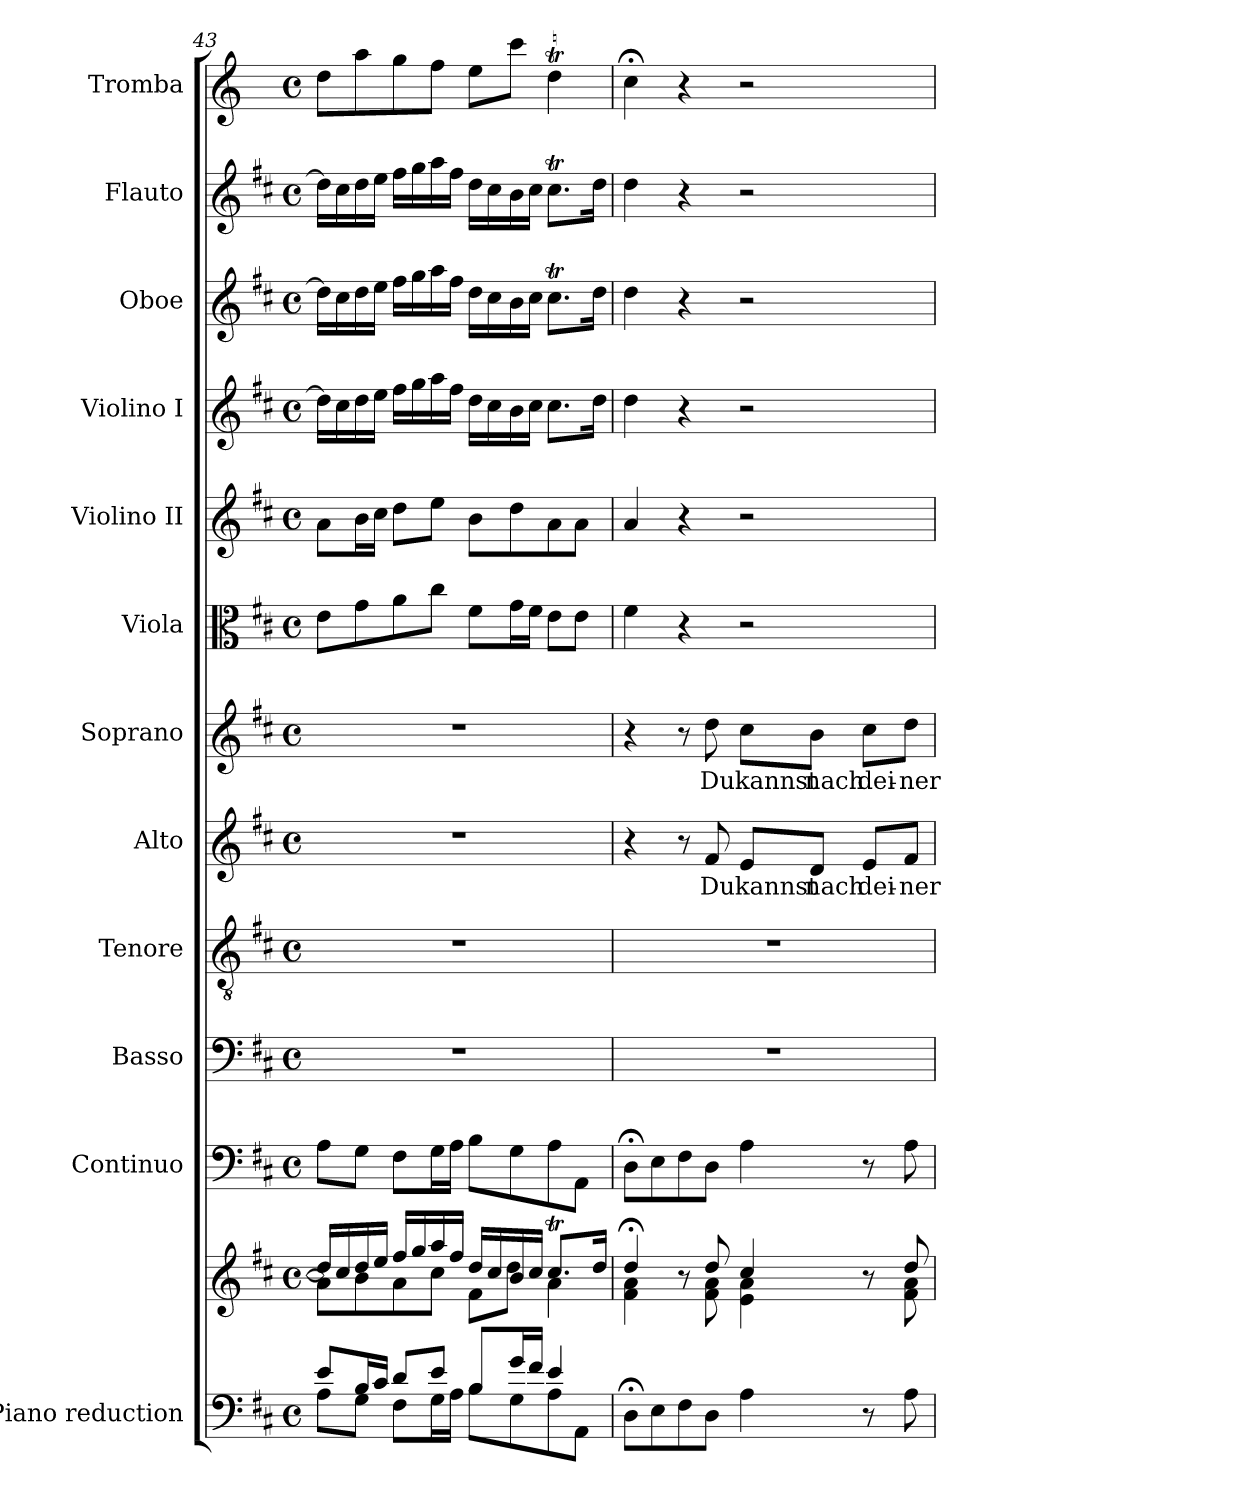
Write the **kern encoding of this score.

**kern	**kern	**kern	**kern	**kern	**kern	**text	**kern	**text	**kern	**kern	**kern	**kern	**kern	**kern
*part12	*part12	*part11	*part10	*part9	*part8	*part8	*part7	*part7	*part6	*part5	*part4	*part3	*part2	*part1
*staff13	*staff12	*staff11	*staff10	*staff9	*staff8	*staff8	*staff7	*staff7	*staff6	*staff5	*staff4	*staff3	*staff2	*staff1
*I"Piano reduction	*	*I"Continuo	*I"Basso	*I"Tenore	*I"Alto	*	*I"Soprano	*	*I"Viola	*I"Violino II	*I"Violino I	*I"Oboe	*I"Flauto	*I"Tromba
*I'Pno	*	*	*	*	*	*	*	*	*I'Vla	*I'Vln	*I'Vln	*I'Ob	*I'Fl	*
*clefF4	*clefG2	*clefF4	*clefF4	*clefGv2	*clefG2	*	*clefG2	*	*clefC3	*clefG2	*clefG2	*clefG2	*clefG2	*clefG2
*	*	*	*	*	*	*	*	*	*	*	*	*	*	*ITrd-1c-2
*k[f#c#]	*k[f#c#]	*k[f#c#]	*k[f#c#]	*k[f#c#]	*k[f#c#]	*	*k[f#c#]	*	*k[f#c#]	*k[f#c#]	*k[f#c#]	*k[f#c#]	*k[f#c#]	*k[f#c#]
*M4/4	*M4/4	*M4/4	*M4/4	*M4/4	*M4/4	*	*M4/4	*	*M4/4	*M4/4	*M4/4	*M4/4	*M4/4	*M4/4
*met(c)	*met(c)	*met(c)	*met(c)	*met(c)	*met(c)	*	*met(c)	*	*met(c)	*met(c)	*met(c)	*met(c)	*met(c)	*met(c)
=43	=43	=43	=43	=43	=43	=43	=43	=43	=43	=43	=43	=43	=43	=43
*^	*^	*	*	*	*	*	*	*	*	*	*	*	*	*
8e/L	8A\L	16dd/LL]	8a\L]	8A\L	1r	1r	1r	.	1r	.	8e\L	8a\L	16dd\LL]	16dd\LL]	16dd\LL]	8ee\L
.	.	16cc#/	.	.	.	.	.	.	.	.	.	.	16cc#\	16cc#\	16cc#\	.
16B/L	8G\J	16dd/	8b\	8G\J	.	.	.	.	.	.	8g\	16b\L	16dd\	16dd\	16dd\	8bb\
16c#/JJ	.	16ee/JJ	.	.	.	.	.	.	.	.	.	16cc#\JJ	16ee\JJ	16ee\JJ	16ee\JJ	.
8d/L	8F#\L	16ff#/LL	8a\	8F#\L	.	.	.	.	.	.	8a\	8dd\L	16ff#\LL	16ff#\LL	16ff#\LL	8aa\
.	.	16gg/	.	.	.	.	.	.	.	.	.	.	16gg\	16gg\	16gg\	.
8e/J	16G\L	16aa/	8cc#\J	16G\L	.	.	.	.	.	.	8cc#\J	8ee\J	16aa\	16aa\	16aa\	8gg\J
.	16A\JJ	16ff#/JJ	.	16A\JJ	.	.	.	.	.	.	.	.	16ff#\JJ	16ff#\JJ	16ff#\JJ	.
8B/L	8B\L	16dd/LL	8f#\L	8B\L	.	.	.	.	.	.	8f#\L	8b\L	16dd\LL	16dd\LL	16dd\LL	8ff#\L
.	.	16cc#/	.	.	.	.	.	.	.	.	.	.	16cc#\	16cc#\	16cc#\	.
16g/L	8G\	16b/	8dd\J	8G\	.	.	.	.	.	.	16g\L	8dd\	16b\	16b\	16b\	8ddd\J
16f#/JJ	.	16cc#/JJ	.	.	.	.	.	.	.	.	16f#\JJ	.	16cc#\JJ	16cc#\JJ	16cc#\JJ	.
4e/	8A\	8.cc#t/L	4a\	8A\	.	.	.	.	.	.	8e\L	8a\	8.cc#\L	8.cc#t\L	8.cc#t\L	4eet\
.	8AA\J	.	.	8AA\J	.	.	.	.	.	.	8e\J	8a\J	.	.	.	.
.	.	16dd/Jk	.	.	.	.	.	.	.	.	.	.	16dd\Jk	16dd\Jk	16dd\Jk	.
*v	*v	*	*	*	*	*	*	*	*	*	*	*	*	*	*	*
!!LO:PB:g=z
=44	=44	=44	=44	=44	=44	=44	=44	=44	=44	=44	=44	=44	=44	=44	=44
8D;\L	4dd;</	4f#\ 4a\	8D;\L	1r	1r	4r	.	4r	.	4f#\	4a/	4dd\	4dd\	4dd\	4dd;<\
8E\	.	.	8E\	.	.	.	.	.	.	.	.	.	.	.	.
8F#\	8r	8ryy	8F#\	.	.	8r	.	8r	.	4r	4r	4r	4r	4r	4r
!	!	!	!	!	!	!	!LO:LY:b	!	!LO:LY:b	!	!	!	!	!	!
8D\J	8dd/	8f#\ 8a\	8D\J	.	.	8f#/	Du	8dd\	Du	.	.	.	.	.	.
!	!	!	!	!	!	!	!LO:LY:b	!	!LO:LY:b	!	!	!	!	!	!
4A\	4cc#/	4e\ 4a\	4A\	.	.	8e/L	kannst	8cc#\L	kannst	2r	2r	2r	2r	2r	2r
!	!	!	!	!	!	!	!LO:LY:b	!	!LO:LY:b	!	!	!	!	!	!
.	.	.	.	.	.	8d/J	nach	8b\J	nach	.	.	.	.	.	.
!	!	!	!	!	!	!	!LO:LY:b	!	!LO:LY:b	!	!	!	!	!	!
8r	8r	8ryy	8r	.	.	8e/L	dei-	8cc#\L	dei-	.	.	.	.	.	.
!	!	!	!	!	!	!	!LO:LY:b	!	!LO:LY:b	!	!	!	!	!	!
8A\	8dd/	8f#\ 8a\	8A\	.	.	8f#/J	-ner	8dd\J	-ner	.	.	.	.	.	.
*	*v	*v	*	*	*	*	*	*	*	*	*	*	*	*	*
=	=	=	=	=	=	=	=	=	=	=	=	=	=	=
*-	*-	*-	*-	*-	*-	*-	*-	*-	*-	*-	*-	*-	*-	*-
